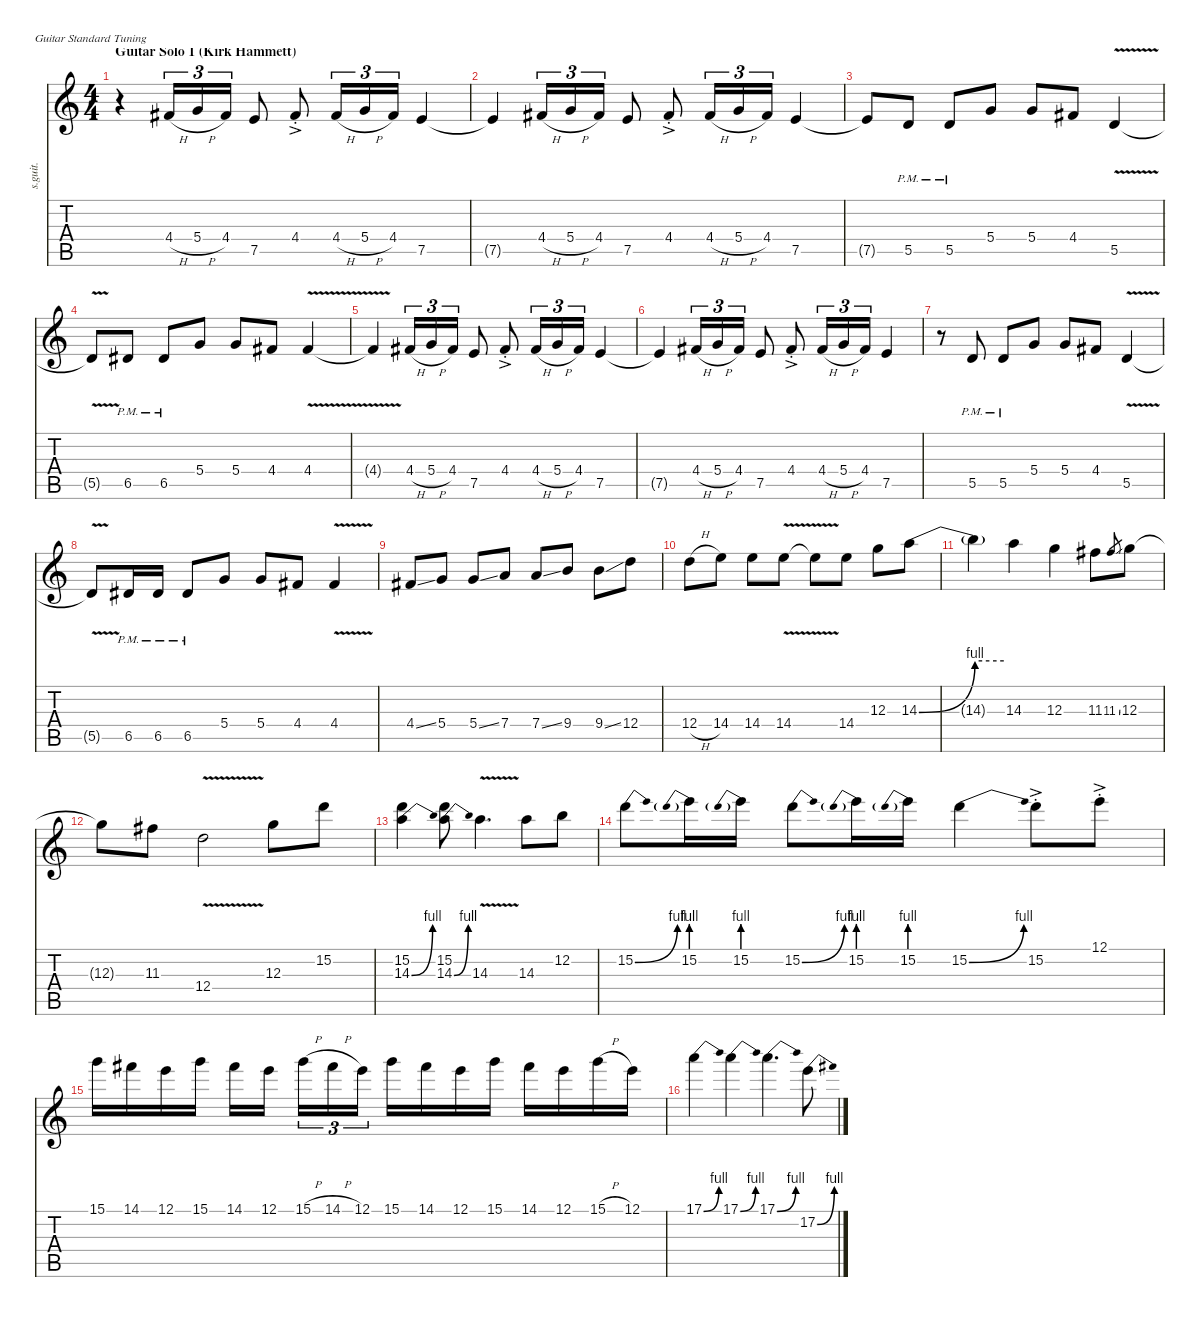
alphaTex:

\defaultSystemsLayout 4
\hideDynamics
\bracketExtendMode nobrackets
\track ("Kirk Hammett - Lead Guitar" "s.guit.") {instrument distortionguitar}
\staff {score tabs}
\tuning (E4 B3 G3 D3 A2 E2)
\ts (4 4)
\section ("" "Guitar Solo 1 (Kirk Hammett)")
\tempo (130 hide)
\clef g2
\ks c
r.4{dy f} 4.4{h acc #}.16{tu (3 2) lyrics (0 "") lyrics (1 "") lyrics (2 "") lyrics (3 "") lyrics (4 "")} 5.4{h}.16{tu (3 2) lyrics (0 "") lyrics (1 "") lyrics (2 "") lyrics (3 "") lyrics (4 "")} 4.4{acc #}.16{tu (3 2) lyrics (0 "") lyrics (1 "") lyrics (2 "") lyrics (3 "") lyrics (4 "")} 7.5.8{lyrics (0 "") lyrics (1 "") lyrics (2 "") lyrics (3 "") lyrics (4 "")} 4.4{ac st acc #}.8{lyrics (0 "") lyrics (1 "") lyrics (2 "") lyrics (3 "") lyrics (4 "") dy ppp} 4.4{h acc #}.16{tu (3 2) lyrics (0 "") lyrics (1 "") lyrics (2 "") lyrics (3 "") lyrics (4 "") dy f} 5.4{h}.16{tu (3 2) lyrics (0 "") lyrics (1 "") lyrics (2 "") lyrics (3 "") lyrics (4 "")} 4.4{acc #}.16{tu (3 2) lyrics (0 "") lyrics (1 "") lyrics (2 "") lyrics (3 "") lyrics (4 "")} 7.5.4{lyrics (0 "") lyrics (1 "") lyrics (2 "") lyrics (3 "") lyrics (4 "")} |
7.5{t}.4{lyrics (0 "") lyrics (1 "") lyrics (2 "") lyrics (3 "") lyrics (4 "")} 4.4{h acc #}.16{tu (3 2) lyrics (0 "") lyrics (1 "") lyrics (2 "") lyrics (3 "") lyrics (4 "")} 5.4{h}.16{tu (3 2) lyrics (0 "") lyrics (1 "") lyrics (2 "") lyrics (3 "") lyrics (4 "")} 4.4{acc #}.16{tu (3 2) lyrics (0 "") lyrics (1 "") lyrics (2 "") lyrics (3 "") lyrics (4 "")} 7.5.8{lyrics (0 "") lyrics (1 "") lyrics (2 "") lyrics (3 "") lyrics (4 "")} 4.4{ac st acc #}.8{lyrics (0 "") lyrics (1 "") lyrics (2 "") lyrics (3 "") lyrics (4 "") dy ppp} 4.4{h acc #}.16{tu (3 2) lyrics (0 "") lyrics (1 "") lyrics (2 "") lyrics (3 "") lyrics (4 "") dy f} 5.4{h}.16{tu (3 2) lyrics (0 "") lyrics (1 "") lyrics (2 "") lyrics (3 "") lyrics (4 "")} 4.4{acc #}.16{tu (3 2) lyrics (0 "") lyrics (1 "") lyrics (2 "") lyrics (3 "") lyrics (4 "")} 7.5.4{lyrics (0 "") lyrics (1 "") lyrics (2 "") lyrics (3 "") lyrics (4 "")} |
7.5{t}.8{lyrics (0 "") lyrics (1 "") lyrics (2 "") lyrics (3 "") lyrics (4 "")} 5.5{pm}.8{lyrics (0 "") lyrics (1 "") lyrics (2 "") lyrics (3 "") lyrics (4 "")} 5.5{pm}.8{lyrics (0 "") lyrics (1 "") lyrics (2 "") lyrics (3 "") lyrics (4 "")} 5.4.8{lyrics (0 "") lyrics (1 "") lyrics (2 "") lyrics (3 "") lyrics (4 "")} 5.4.8{lyrics (0 "") lyrics (1 "") lyrics (2 "") lyrics (3 "") lyrics (4 "")} 4.4{acc #}.8{lyrics (0 "") lyrics (1 "") lyrics (2 "") lyrics (3 "") lyrics (4 "")} 5.5{v}.4{lyrics (0 "") lyrics (1 "") lyrics (2 "") lyrics (3 "") lyrics (4 "")} |
5.5{v t}.8{lyrics (0 "") lyrics (1 "") lyrics (2 "") lyrics (3 "") lyrics (4 "")} 6.5{pm acc #}.8{lyrics (0 "") lyrics (1 "") lyrics (2 "") lyrics (3 "") lyrics (4 "")} 6.5{pm acc #}.8{lyrics (0 "") lyrics (1 "") lyrics (2 "") lyrics (3 "") lyrics (4 "")} 5.4.8{lyrics (0 "") lyrics (1 "") lyrics (2 "") lyrics (3 "") lyrics (4 "")} 5.4.8{lyrics (0 "") lyrics (1 "") lyrics (2 "") lyrics (3 "") lyrics (4 "")} 4.4{acc #}.8{lyrics (0 "") lyrics (1 "") lyrics (2 "") lyrics (3 "") lyrics (4 "")} 4.4{v acc #}.4{lyrics (0 "") lyrics (1 "") lyrics (2 "") lyrics (3 "") lyrics (4 "")} |
4.4{v t acc #}.4{lyrics (0 "") lyrics (1 "") lyrics (2 "") lyrics (3 "") lyrics (4 "")} 4.4{h acc #}.16{tu (3 2) lyrics (0 "") lyrics (1 "") lyrics (2 "") lyrics (3 "") lyrics (4 "")} 5.4{h}.16{tu (3 2) lyrics (0 "") lyrics (1 "") lyrics (2 "") lyrics (3 "") lyrics (4 "")} 4.4{acc #}.16{tu (3 2) lyrics (0 "") lyrics (1 "") lyrics (2 "") lyrics (3 "") lyrics (4 "")} 7.5.8{lyrics (0 "") lyrics (1 "") lyrics (2 "") lyrics (3 "") lyrics (4 "")} 4.4{ac st acc #}.8{lyrics (0 "") lyrics (1 "") lyrics (2 "") lyrics (3 "") lyrics (4 "") dy ppp} 4.4{h acc #}.16{tu (3 2) lyrics (0 "") lyrics (1 "") lyrics (2 "") lyrics (3 "") lyrics (4 "") dy f} 5.4{h}.16{tu (3 2) lyrics (0 "") lyrics (1 "") lyrics (2 "") lyrics (3 "") lyrics (4 "")} 4.4{acc #}.16{tu (3 2) lyrics (0 "") lyrics (1 "") lyrics (2 "") lyrics (3 "") lyrics (4 "")} 7.5.4{lyrics (0 "") lyrics (1 "") lyrics (2 "") lyrics (3 "") lyrics (4 "")} |
7.5{t}.4{lyrics (0 "") lyrics (1 "") lyrics (2 "") lyrics (3 "") lyrics (4 "")} 4.4{h acc #}.16{tu (3 2) lyrics (0 "") lyrics (1 "") lyrics (2 "") lyrics (3 "") lyrics (4 "")} 5.4{h}.16{tu (3 2) lyrics (0 "") lyrics (1 "") lyrics (2 "") lyrics (3 "") lyrics (4 "")} 4.4{acc #}.16{tu (3 2) lyrics (0 "") lyrics (1 "") lyrics (2 "") lyrics (3 "") lyrics (4 "")} 7.5.8{lyrics (0 "") lyrics (1 "") lyrics (2 "") lyrics (3 "") lyrics (4 "")} 4.4{ac st acc #}.8{lyrics (0 "") lyrics (1 "") lyrics (2 "") lyrics (3 "") lyrics (4 "") dy ppp} 4.4{h acc #}.16{tu (3 2) lyrics (0 "") lyrics (1 "") lyrics (2 "") lyrics (3 "") lyrics (4 "") dy f} 5.4{h}.16{tu (3 2) lyrics (0 "") lyrics (1 "") lyrics (2 "") lyrics (3 "") lyrics (4 "")} 4.4{acc #}.16{tu (3 2) lyrics (0 "") lyrics (1 "") lyrics (2 "") lyrics (3 "") lyrics (4 "")} 7.5.4{lyrics (0 "") lyrics (1 "") lyrics (2 "") lyrics (3 "") lyrics (4 "")} |
r.8 5.5{pm}.8{lyrics (0 "") lyrics (1 "") lyrics (2 "") lyrics (3 "") lyrics (4 "")} 5.5{pm}.8{lyrics (0 "") lyrics (1 "") lyrics (2 "") lyrics (3 "") lyrics (4 "")} 5.4.8{lyrics (0 "") lyrics (1 "") lyrics (2 "") lyrics (3 "") lyrics (4 "")} 5.4.8{lyrics (0 "") lyrics (1 "") lyrics (2 "") lyrics (3 "") lyrics (4 "")} 4.4{acc #}.8{lyrics (0 "") lyrics (1 "") lyrics (2 "") lyrics (3 "") lyrics (4 "")} 5.5{v}.4{lyrics (0 "") lyrics (1 "") lyrics (2 "") lyrics (3 "") lyrics (4 "")} |
5.5{v t}.8{lyrics (0 "") lyrics (1 "") lyrics (2 "") lyrics (3 "") lyrics (4 "")} 6.5{pm acc #}.16{lyrics (0 "") lyrics (1 "") lyrics (2 "") lyrics (3 "") lyrics (4 "")} 6.5{pm acc #}.16{lyrics (0 "") lyrics (1 "") lyrics (2 "") lyrics (3 "") lyrics (4 "")} 6.5{pm acc #}.8{lyrics (0 "") lyrics (1 "") lyrics (2 "") lyrics (3 "") lyrics (4 "")} 5.4.8{lyrics (0 "") lyrics (1 "") lyrics (2 "") lyrics (3 "") lyrics (4 "")} 5.4.8{lyrics (0 "") lyrics (1 "") lyrics (2 "") lyrics (3 "") lyrics (4 "")} 4.4{acc #}.8{lyrics (0 "") lyrics (1 "") lyrics (2 "") lyrics (3 "") lyrics (4 "")} 4.4{v acc #}.4{lyrics (0 "") lyrics (1 "") lyrics (2 "") lyrics (3 "") lyrics (4 "")} |
4.4{ss acc #}.8{lyrics (0 "") lyrics (1 "") lyrics (2 "") lyrics (3 "") lyrics (4 "")} 5.4.8{lyrics (0 "") lyrics (1 "") lyrics (2 "") lyrics (3 "") lyrics (4 "")} 5.4{ss}.8{lyrics (0 "") lyrics (1 "") lyrics (2 "") lyrics (3 "") lyrics (4 "")} 7.4.8{lyrics (0 "") lyrics (1 "") lyrics (2 "") lyrics (3 "") lyrics (4 "")} 7.4{ss}.8{lyrics (0 "") lyrics (1 "") lyrics (2 "") lyrics (3 "") lyrics (4 "")} 9.4.8{lyrics (0 "") lyrics (1 "") lyrics (2 "") lyrics (3 "") lyrics (4 "")} 9.4{ss}.8{lyrics (0 "") lyrics (1 "") lyrics (2 "") lyrics (3 "") lyrics (4 "")} 12.4.8{lyrics (0 "") lyrics (1 "") lyrics (2 "") lyrics (3 "") lyrics (4 "")} |
12.4{h}.8{lyrics (0 "") lyrics (1 "") lyrics (2 "") lyrics (3 "") lyrics (4 "")} 14.4.8{lyrics (0 "") lyrics (1 "") lyrics (2 "") lyrics (3 "") lyrics (4 "")} 14.4.8{lyrics (0 "") lyrics (1 "") lyrics (2 "") lyrics (3 "") lyrics (4 "")} 14.4{v}.8{lyrics (0 "") lyrics (1 "") lyrics (2 "") lyrics (3 "") lyrics (4 "")} 14.4{v t}.8{lyrics (0 "") lyrics (1 "") lyrics (2 "") lyrics (3 "") lyrics (4 "")} 14.4.8{lyrics (0 "") lyrics (1 "") lyrics (2 "") lyrics (3 "") lyrics (4 "")} 12.3.8{lyrics (0 "") lyrics (1 "") lyrics (2 "") lyrics (3 "") lyrics (4 "")} 14.3{be (bend 0 0 15 4)}.8{lyrics (0 "") lyrics (1 "") lyrics (2 "") lyrics (3 "") lyrics (4 "")} |
14.3{be (hold 0 4 60 4) t}.4{lyrics (0 "") lyrics (1 "") lyrics (2 "") lyrics (3 "") lyrics (4 "")} 14.3.4{lyrics (0 "") lyrics (1 "") lyrics (2 "") lyrics (3 "") lyrics (4 "")} 12.3.4{lyrics (0 "") lyrics (1 "") lyrics (2 "") lyrics (3 "") lyrics (4 "")} 11.3{acc #}.8{lyrics (0 "") lyrics (1 "") lyrics (2 "") lyrics (3 "") lyrics (4 "")} 11.3{ss acc #}.8{lyrics (0 "") lyrics (1 "") lyrics (2 "") lyrics (3 "") lyrics (4 "") gr} 12.3.8{lyrics (0 "") lyrics (1 "") lyrics (2 "") lyrics (3 "") lyrics (4 "")} |
12.3{t}.8{lyrics (0 "") lyrics (1 "") lyrics (2 "") lyrics (3 "") lyrics (4 "")} 11.3{acc #}.8{lyrics (0 "") lyrics (1 "") lyrics (2 "") lyrics (3 "") lyrics (4 "")} 12.4{v}.2{lyrics (0 "") lyrics (1 "") lyrics (2 "") lyrics (3 "") lyrics (4 "")} 12.3.8{lyrics (0 "") lyrics (1 "") lyrics (2 "") lyrics (3 "") lyrics (4 "")} 15.2.8{lyrics (0 "") lyrics (1 "") lyrics (2 "") lyrics (3 "") lyrics (4 "")} |
(15.2 14.3{be (bend 0 0 15 4)}).4{lyrics (0 "") lyrics (1 "") lyrics (2 "") lyrics (3 "") lyrics (4 "")} (15.2 14.3{be (bend 0 0 15 4)}).8{lyrics (0 "") lyrics (1 "") lyrics (2 "") lyrics (3 "") lyrics (4 "")} 14.3{v}.4{d lyrics (0 "") lyrics (1 "") lyrics (2 "") lyrics (3 "") lyrics (4 "")} 14.3.8{lyrics (0 "") lyrics (1 "") lyrics (2 "") lyrics (3 "") lyrics (4 "")} 12.2.8{lyrics (0 "") lyrics (1 "") lyrics (2 "") lyrics (3 "") lyrics (4 "")} |
15.2{be (bend 0 0 15 4)}.8{lyrics (0 "") lyrics (1 "") lyrics (2 "") lyrics (3 "") lyrics (4 "")} 15.2{be (prebend 0 4 60 4)}.16{lyrics (0 "") lyrics (1 "") lyrics (2 "") lyrics (3 "") lyrics (4 "")} 15.2{be (prebend 0 4 60 4)}.16{lyrics (0 "") lyrics (1 "") lyrics (2 "") lyrics (3 "") lyrics (4 "")} 15.2{be (bend 0 0 15 4)}.8{lyrics (0 "") lyrics (1 "") lyrics (2 "") lyrics (3 "") lyrics (4 "")} 15.2{be (prebend 0 4 60 4)}.16{lyrics (0 "") lyrics (1 "") lyrics (2 "") lyrics (3 "") lyrics (4 "")} 15.2{be (prebend 0 4 60 4)}.16{lyrics (0 "") lyrics (1 "") lyrics (2 "") lyrics (3 "") lyrics (4 "")} 15.2{be (bend 0 0 15 4)}.4{lyrics (0 "") lyrics (1 "") lyrics (2 "") lyrics (3 "") lyrics (4 "")} 15.2{ac st}.8{lyrics (0 "") lyrics (1 "") lyrics (2 "") lyrics (3 "") lyrics (4 "") dy ppp} 12.1{ac st}.8{lyrics (0 "") lyrics (1 "") lyrics (2 "") lyrics (3 "") lyrics (4 "")} |
15.1.16{lyrics (0 "") lyrics (1 "") lyrics (2 "") lyrics (3 "") lyrics (4 "") dy f} 14.1{acc #}.16{lyrics (0 "") lyrics (1 "") lyrics (2 "") lyrics (3 "") lyrics (4 "")} 12.1.16{lyrics (0 "") lyrics (1 "") lyrics (2 "") lyrics (3 "") lyrics (4 "")} 15.1.16{lyrics (0 "") lyrics (1 "") lyrics (2 "") lyrics (3 "") lyrics (4 "")} 14.1{acc #}.16{lyrics (0 "") lyrics (1 "") lyrics (2 "") lyrics (3 "") lyrics (4 "")} 12.1.16{lyrics (0 "") lyrics (1 "") lyrics (2 "") lyrics (3 "") lyrics (4 "")} 15.1{h}.16{tu (3 2) lyrics (0 "") lyrics (1 "") lyrics (2 "") lyrics (3 "") lyrics (4 "")} 14.1{h acc #}.16{tu (3 2) lyrics (0 "") lyrics (1 "") lyrics (2 "") lyrics (3 "") lyrics (4 "")} 12.1.16{tu (3 2) lyrics (0 "") lyrics (1 "") lyrics (2 "") lyrics (3 "") lyrics (4 "")} 15.1.16{lyrics (0 "") lyrics (1 "") lyrics (2 "") lyrics (3 "") lyrics (4 "")} 14.1{acc #}.16{lyrics (0 "") lyrics (1 "") lyrics (2 "") lyrics (3 "") lyrics (4 "")} 12.1.16{lyrics (0 "") lyrics (1 "") lyrics (2 "") lyrics (3 "") lyrics (4 "")} 15.1.16{lyrics (0 "") lyrics (1 "") lyrics (2 "") lyrics (3 "") lyrics (4 "")} 14.1{acc #}.16{lyrics (0 "") lyrics (1 "") lyrics (2 "") lyrics (3 "") lyrics (4 "")} 12.1.16{lyrics (0 "") lyrics (1 "") lyrics (2 "") lyrics (3 "") lyrics (4 "")} 15.1{h}.16{lyrics (0 "") lyrics (1 "") lyrics (2 "") lyrics (3 "") lyrics (4 "")} 12.1.16{lyrics (0 "") lyrics (1 "") lyrics (2 "") lyrics (3 "") lyrics (4 "")} |
17.1{be (bend 0 0 15 4)}.4{lyrics (0 "") lyrics (1 "") lyrics (2 "") lyrics (3 "") lyrics (4 "")} 17.1{be (bend 0 0 15 4)}.4{lyrics (0 "") lyrics (1 "") lyrics (2 "") lyrics (3 "") lyrics (4 "")} 17.1{be (bend 0 0 15 4)}.4{d lyrics (0 "") lyrics (1 "") lyrics (2 "") lyrics (3 "") lyrics (4 "")} 17.2{be (bend 0 0 15 4)}.8{lyrics (0 "") lyrics (1 "") lyrics (2 "") lyrics (3 "") lyrics (4 "")}
